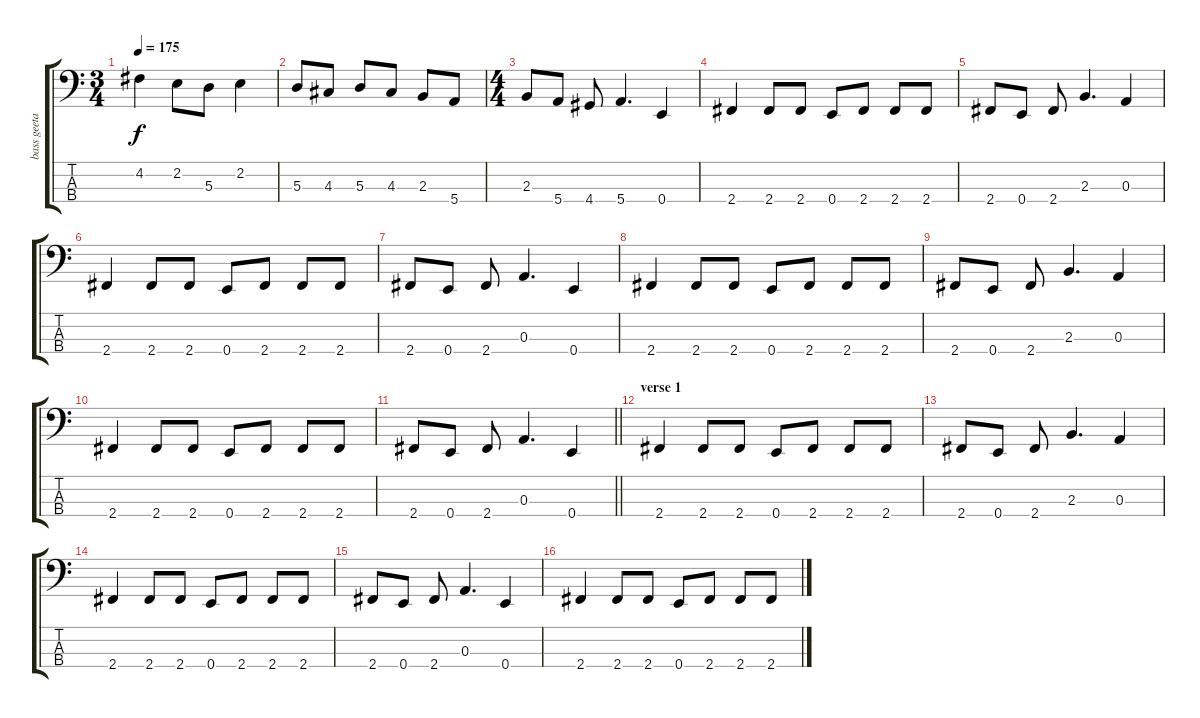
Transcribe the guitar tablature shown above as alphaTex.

\track ("bass geetar" "bass geeta") {instrument electricbasspick}
\staff {score tabs}
\tuning (G2 D2 A1 E1) {hide}
\ts (3 4)
\tempo 175
\clef f4
\ks c
4.2.4{dy f} 2.2.8 5.3.8 2.2.4 |
5.3.8 4.3.8 5.3.8 4.3.8 2.3.8 5.4.8 |
\ts (4 4)
2.3.8 5.4.8 4.4.8 5.4.4{d} 0.4.4 |
2.4.4 2.4.8 2.4.8 0.4.8 2.4.8 2.4.8 2.4.8 |
2.4.8 0.4.8 2.4.8 2.3.4{d} 0.3.4 |
2.4.4 2.4.8 2.4.8 0.4.8 2.4.8 2.4.8 2.4.8 |
2.4.8 0.4.8 2.4.8 0.3.4{d} 0.4.4 |
2.4.4 2.4.8 2.4.8 0.4.8 2.4.8 2.4.8 2.4.8 |
2.4.8 0.4.8 2.4.8 2.3.4{d} 0.3.4 |
2.4.4 2.4.8 2.4.8 0.4.8 2.4.8 2.4.8 2.4.8 |
\barLineRight lightlight
2.4.8 0.4.8 2.4.8 0.3.4{d} 0.4.4 |
\section ("" "verse 1")
2.4.4 2.4.8 2.4.8 0.4.8 2.4.8 2.4.8 2.4.8 |
2.4.8 0.4.8 2.4.8 2.3.4{d} 0.3.4 |
2.4.4 2.4.8 2.4.8 0.4.8 2.4.8 2.4.8 2.4.8 |
2.4.8 0.4.8 2.4.8 0.3.4{d} 0.4.4 |
2.4.4 2.4.8 2.4.8 0.4.8 2.4.8 2.4.8 2.4.8
